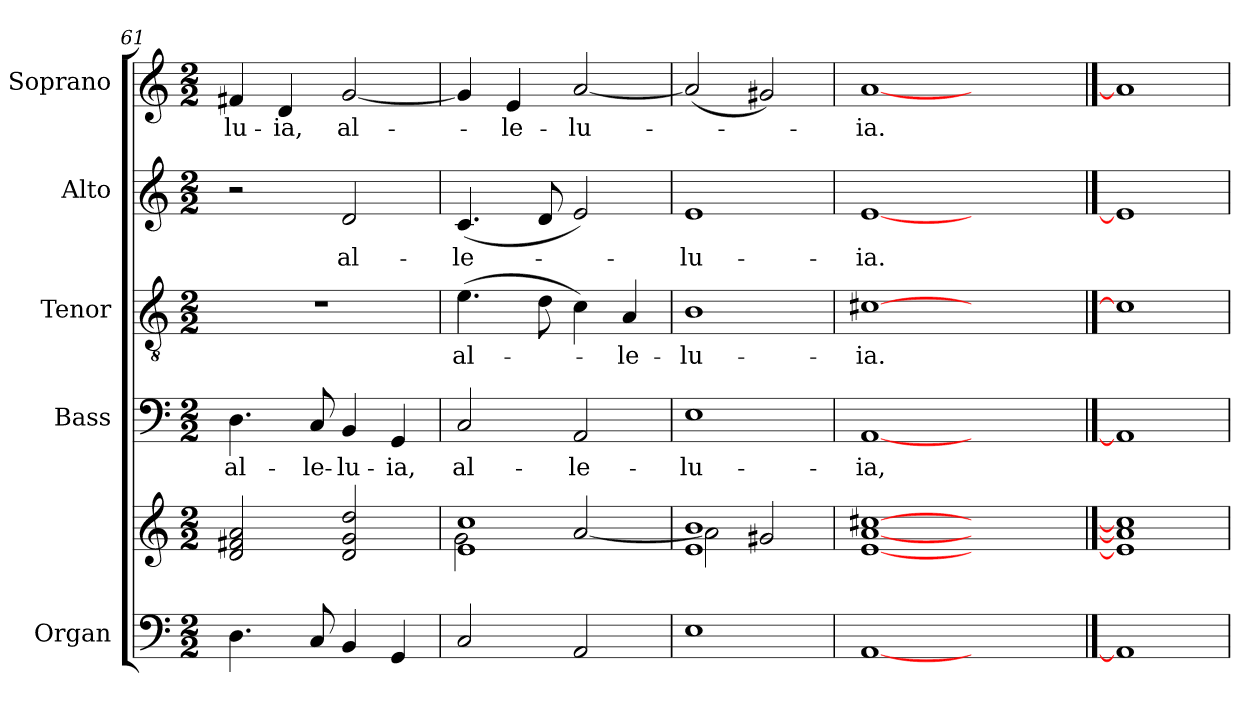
**kern	**kern	**kern	**text	**kern	**text	**kern	**text	**kern	**text
*part5	*part5	*part4	*part4	*part3	*part3	*part2	*part2	*part1	*part1
*staff6	*staff5	*staff4	*staff4	*staff3	*staff3	*staff2	*staff2	*staff1	*staff1
*I"Organ	*	*I"Bass	*	*I"Tenor	*	*I"Alto	*	*I"Soprano	*
*	*	*I'B.	*	*I'T.	*	*I'A.	*	*I'S.	*
*clefF4	*clefG2	*clefF4	*	*clefGv2	*	*clefG2	*	*clefG2	*
*	*	*	*	*ITrd7c12	*	*	*	*	*
*k[]	*k[]	*k[]	*	*k[]	*	*k[]	*	*k[]	*
*C:	*C:	*C:	*	*C:	*	*C:	*	*C:	*
*M2/2	*M2/2	*M2/2	*	*M2/2	*	*M2/2	*	*M2/2	*
=61	=61	=61	=61	=61	=61	=61	=61	=61	=61
!	!	!	!LO:LY:b:color=#000000	!	!	!	!	!	!
!	!	!	!	!	!	!	!	!	!LO:LY:b:color=#000000
4.Di\	2di/ 2f#Xi 2ai	4.Di\	al-	1r	.	2r	.	4f#Xi/	-lu-
!	!	!	!	!	!	!	!	!	!LO:LY:b:color=#000000
.	.	.	.	.	.	.	.	4di/	-ia,
!	!	!	!LO:LY:b:color=#000000	!	!	!	!	!	!
8Ci/	.	8Ci/	-le-	.	.	.	.	.	.
!	!	!	!LO:LY:b:color=#000000	!	!	!	!	!	!
!	!	!	!	!	!	!	!LO:LY:b:color=#000000	!	!
!	!	!	!	!	!	!	!	!	!LO:LY:b:color=#000000
4BBi/	2di/ 2gi 2ddi	4BBi/	-lu-	.	.	2di/	al-	[2gi/	al-
!	!	!	!LO:LY:b:color=#000000	!	!	!	!	!	!
4GGi/	.	4GGi/	-ia,	.	.	.	.	.	.
=62	=62	=62	=62	=62	=62	=62	=62	=62	=62
*	*^	*	*	*	*	*	*	*	*
!	!	!	!	!LO:LY:b:color=#000000	!	!	!	!	!	!
!	!	!	!	!	!	!LO:LY:b:color=#000000	!	!	!	!
!	!	!	!	!	!	!	!	!LO:LY:b:color=#000000	!	!
2Ci/	1ei 1cci	2gi\	2Ci/	al-	(4.Ei\	al-	(4.ci/	-le-	4gi/]	.
!	!	!	!	!	!	!	!	!	!	!LO:LY:b:color=#000000
.	.	.	.	.	.	.	.	.	4ei/	-le-
.	.	.	.	.	8Di\	.	8di/	.	.	.
!	!	!	!	!LO:LY:b:color=#000000	!	!	!	!	!	!
!	!	!	!	!	!	!	!	!	!	!LO:LY:b:color=#000000
2AAi/	.	[2ai/	2AAi/	-le-	4Ci\)	.	2ei/)	.	[2ai/	-lu-
!	!	!	!	!	!	!LO:LY:b:color=#000000	!	!	!	!
.	.	.	.	.	4AAi/	-le-	.	.	.	.
=63	=63	=63	=63	=63	=63	=63	=63	=63	=63	=63
!	!	!	!	!LO:LY:b:color=#000000	!	!	!	!	!	!
!	!	!	!	!	!	!LO:LY:b:color=#000000	!	!	!	!
!	!	!	!	!	!	!	!	!LO:LY:b:color=#000000	!	!
1Ei	1ei 1bi	2ai\]	1Ei	-lu-	1BBi	-lu-	1ei	-lu-	(2ai/]	.
.	.	2g#Xi/	.	.	.	.	.	.	2g#Xi/)	.
*	*v	*v	*	*	*	*	*	*	*	*
=64	=64	=64	=64	=64	=64	=64	=64	=64	=64
*	*^	*	*	*	*	*	*	*	*
!	!	!	!	!LO:LY:b:color=#000000	!	!	!	!	!	!
*	*v	*v	*	*	*	*	*	*	*	*
*	*^	*	*	*	*	*	*	*	*
!	!	!	!	!	!	!LO:LY:b:color=#000000	!	!	!	!
*	*v	*v	*	*	*	*	*	*	*	*
*	*^	*	*	*	*	*	*	*	*
!	!	!	!	!	!	!	!	!LO:LY:b:color=#000000	!	!
*	*v	*v	*	*	*	*	*	*	*	*
*	*^	*	*	*	*	*	*	*	*
!	!	!	!	!	!	!	!	!	!	!LO:LY:b:color=#000000
*	*v	*v	*	*	*	*	*	*	*	*
[1AAi	[1ei [1ai [1cc#Xi	[1AAi	-ia,	[1C#Xi	-ia.	[1ei	-ia.	[1ai	-ia.
1ryy	1ryy	1ryy	.	1ryy	.	1ryy	.	1ryy	.
==65	==65	==65	==65	==65	==65	==65	==65	==65	==65
1AAi]	1ei] 1ai] 1cc#i]	1AAi]	.	1C#i]	.	1ei]	.	1ai]	.
=	=	=	=	=	=	=	=	=	=
*-	*-	*-	*-	*-	*-	*-	*-	*-	*-
